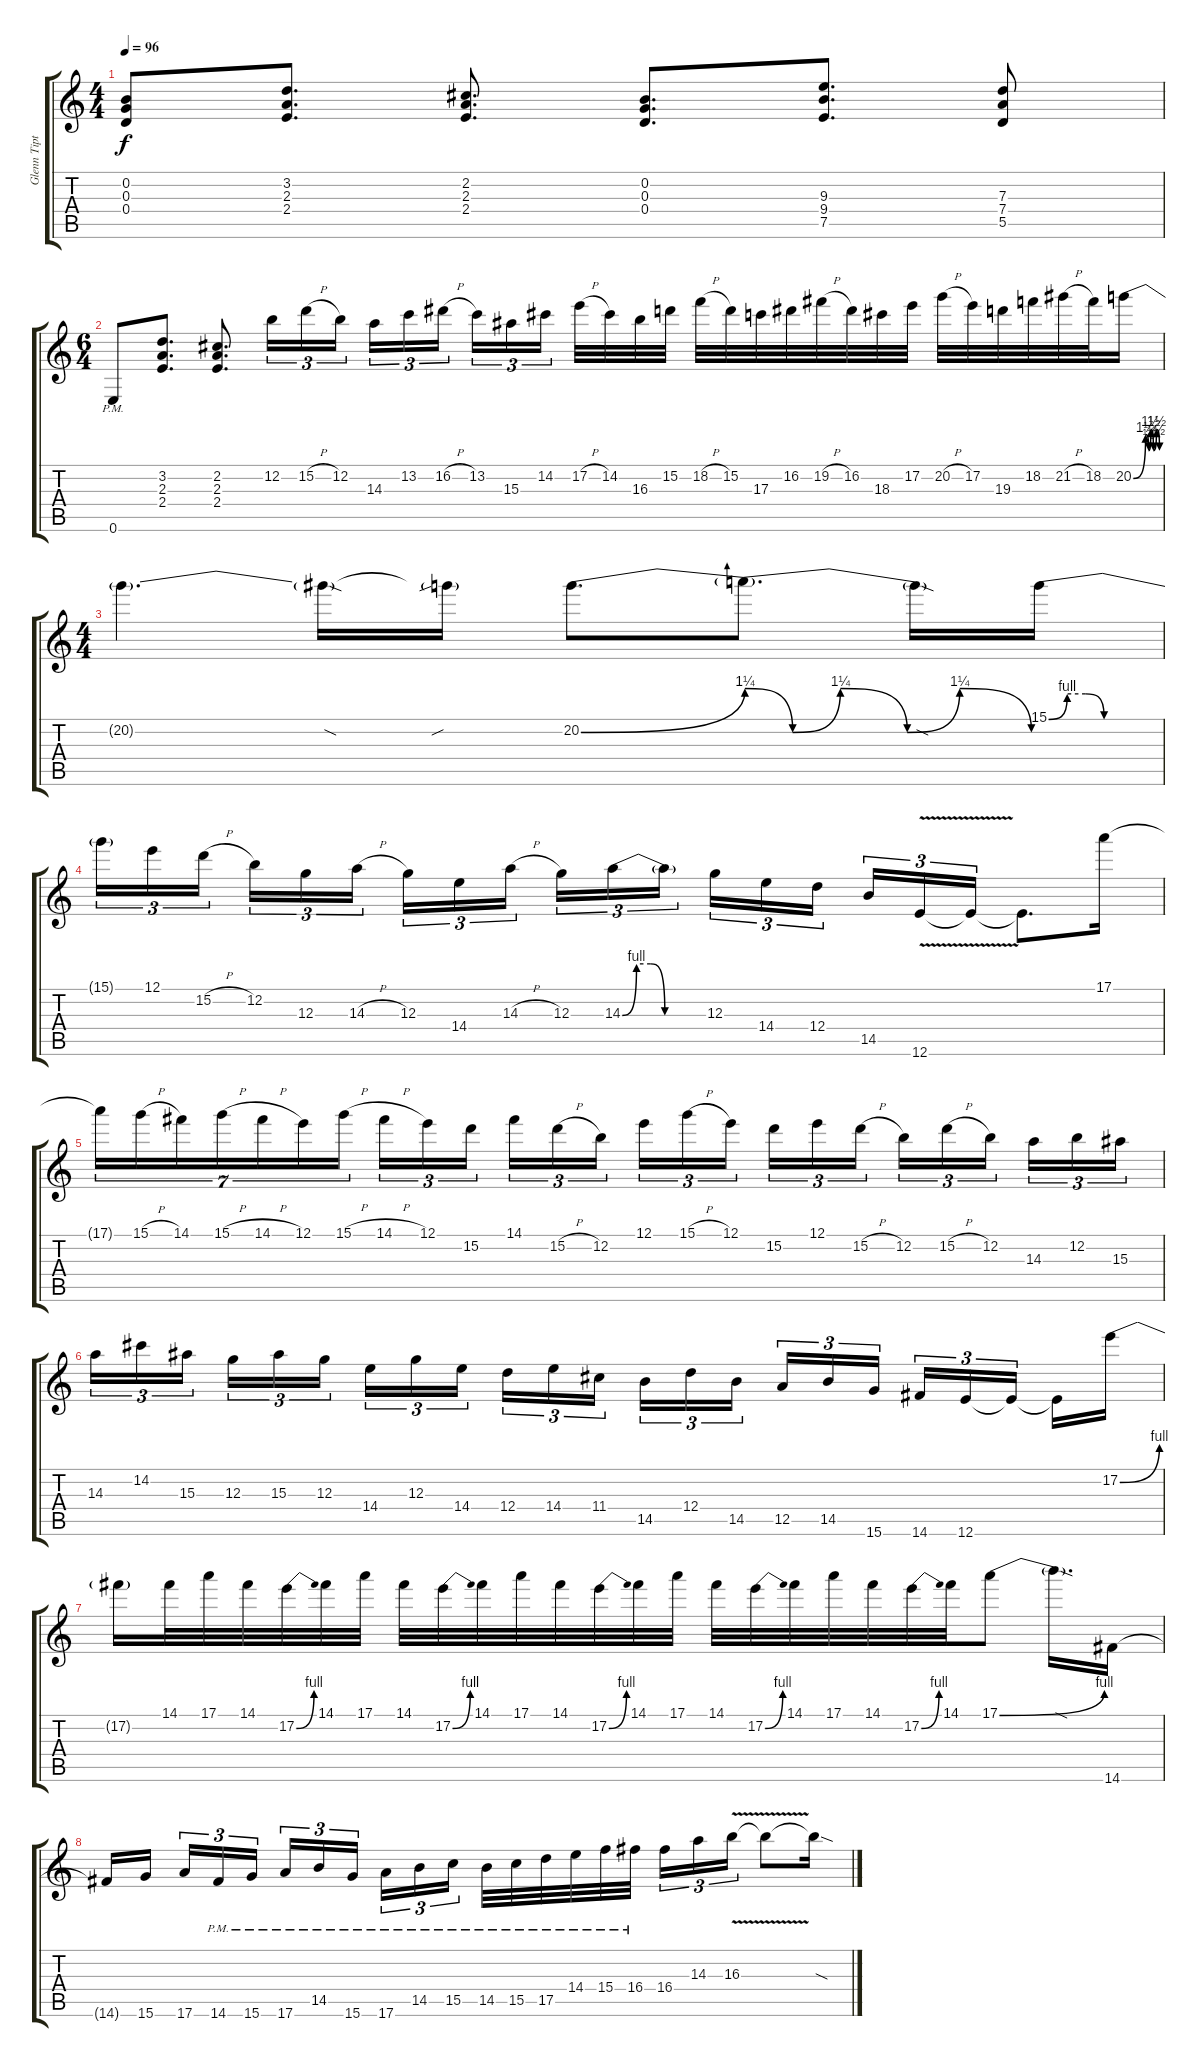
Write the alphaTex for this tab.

\track ("Glenn Tipton" "Glenn Tipt") {instrument distortionguitar}
\staff {score tabs}
\tuning (E4 B3 G3 D3 A2 E2) {hide}
\ts (4 4)
\tempo 96
\clef g2
\ks c
(0.2{t} 0.3{t} 0.4{t}).8{dy f} (3.2 2.3 2.4).8{d} (2.2 2.3 2.4).8{d} (0.2 0.3 0.4).8{d} (9.3 9.4 7.5).8{d} (7.3 7.4 5.5).8 |
\ts (6 4)
0.6{pm}.8 (3.2 2.3 2.4).8{d} (2.2 2.3 2.4).8{d} 12.2.16{tu (3 2) volume 16 balance 8} 15.2{h}.16{tu (3 2)} 12.2.16{tu (3 2) beam splitsecondary} 14.3.16{tu (3 2)} 13.2.16{tu (3 2)} 16.2{h}.16{tu (3 2)} 13.2.16{tu (3 2)} 15.3.16{tu (3 2)} 14.2.16{tu (3 2) beam splitsecondary} 17.2{h}.32 14.2.32 16.3.32 15.2.32 18.2{h}.32 15.2.32 17.3.32 16.2.32 19.2{h}.32 16.2.32 18.3.32 17.2.32 20.2{h}.32 17.2.32 19.3.32 18.2.32 21.2{h}.32 18.2.32 20.2{be (custom 0 0 28 5 35 2 40 6 46 2 53 6 60 2)}.16 |
\ts (4 4)
20.2{t}.4{d} 20.2{sod t}.16 20.2{sib t}.16 20.2{be (bend 0 0 60 5)}.8{d} 20.2{be (custom 0 5 10 0 20 5 34 0 45 5 60 0) t}.8{d} 20.2{sod t}.16 15.1{be (custom 0 0 10 4 20 4 30 0 60 0)}.16 |
15.1{t}.16{tu (3 2)} 12.1.16{tu (3 2)} 15.2{h}.16{tu (3 2) beam splitsecondary} 12.2.16{tu (3 2)} 12.3.16{tu (3 2)} 14.3{h}.16{tu (3 2)} 12.3.16{tu (3 2)} 14.4.16{tu (3 2)} 14.3{h}.16{tu (3 2) beam splitsecondary} 12.3.16{tu (3 2)} 14.3{be (custom 0 0 10 4 20 4 30 0 60 0)}.16{tu (3 2)} 14.3{t}.16{tu (3 2)} 12.3.16{tu (3 2)} 14.4.16{tu (3 2)} 12.4.16{tu (3 2) beam splitsecondary} 14.5.16{tu (3 2)} 12.6{v}.16{tu (3 2)} 12.6{t}.16{tu (3 2)} 12.6{t}.8{d} 17.1.16 |
17.1{t}.16{tu (7 4)} 15.1{h}.16{tu (7 4)} 14.1.16{tu (7 4)} 15.1{h}.16{tu (7 4)} 14.1{h}.16{tu (7 4)} 12.1.16{tu (7 4)} 15.1{h}.16{tu (7 4)} 14.1{h}.16{tu (3 2)} 12.1.16{tu (3 2)} 15.2.16{tu (3 2) beam splitsecondary} 14.1.16{tu (3 2)} 15.2{h}.16{tu (3 2)} 12.2.16{tu (3 2)} 12.1.16{tu (3 2)} 15.1{h}.16{tu (3 2)} 12.1.16{tu (3 2) beam splitsecondary} 15.2.16{tu (3 2)} 12.1.16{tu (3 2)} 15.2{h}.16{tu (3 2)} 12.2.16{tu (3 2)} 15.2{h}.16{tu (3 2)} 12.2.16{tu (3 2) beam splitsecondary} 14.3.16{tu (3 2)} 12.2.16{tu (3 2)} 15.3.16{tu (3 2)} |
14.3.16{tu (3 2)} 14.2.16{tu (3 2)} 15.3.16{tu (3 2) beam splitsecondary} 12.3.16{tu (3 2)} 15.3.16{tu (3 2)} 12.3.16{tu (3 2)} 14.4.16{tu (3 2)} 12.3.16{tu (3 2)} 14.4.16{tu (3 2) beam splitsecondary} 12.4.16{tu (3 2)} 14.4.16{tu (3 2)} 11.4.16{tu (3 2)} 14.5.16{tu (3 2)} 12.4.16{tu (3 2)} 14.5.16{tu (3 2) beam splitsecondary} 12.5.16{tu (3 2)} 14.5.16{tu (3 2)} 15.6.16{tu (3 2)} 14.6.16{tu (3 2)} 12.6.16{tu (3 2)} 12.6{t}.16{tu (3 2) beam splitsecondary} 12.6{t}.16 17.2{be (bend 0 0 60 4)}.16 |
17.2{t}.16 14.1.32 17.1.32 14.1.32 17.2{be (bend 0 0 60 4)}.32 14.1.32 17.1.32 14.1.32 17.2{be (bend 0 0 60 4)}.32 14.1.32 17.1.32 14.1.32 17.2{be (bend 0 0 60 4)}.32 14.1.32 17.1.32 14.1.32 17.2{be (bend 0 0 60 4)}.32 14.1.32 17.1.32 14.1.32 17.2{be (bend 0 0 60 4)}.32 14.1.32 17.1{be (bend 0 0 60 4)}.8 17.1{sod t}.16{d} 14.6.16 |
14.6{t}.16 15.6.16{beam splitsecondary} 17.6.16{tu (3 2)} 14.6{pm}.16{tu (3 2)} 15.6{pm}.16{tu (3 2)} 17.6{pm}.16{tu (3 2)} 14.5{pm}.16{tu (3 2)} 15.6{pm}.16{tu (3 2) beam splitsecondary} 17.6{pm}.16{tu (3 2)} 14.5{pm}.16{tu (3 2)} 15.5{pm}.16{tu (3 2)} 14.5{pm}.32 15.5{pm}.32 17.5{pm}.32 14.4{pm}.32 15.4{pm}.32 16.4{pm}.32{beam splitsecondary} 16.4.16{tu (3 2)} 14.3.16{tu (3 2)} 16.3{v}.16{tu (3 2)} 16.3{t}.8 16.3{sod t}.16
